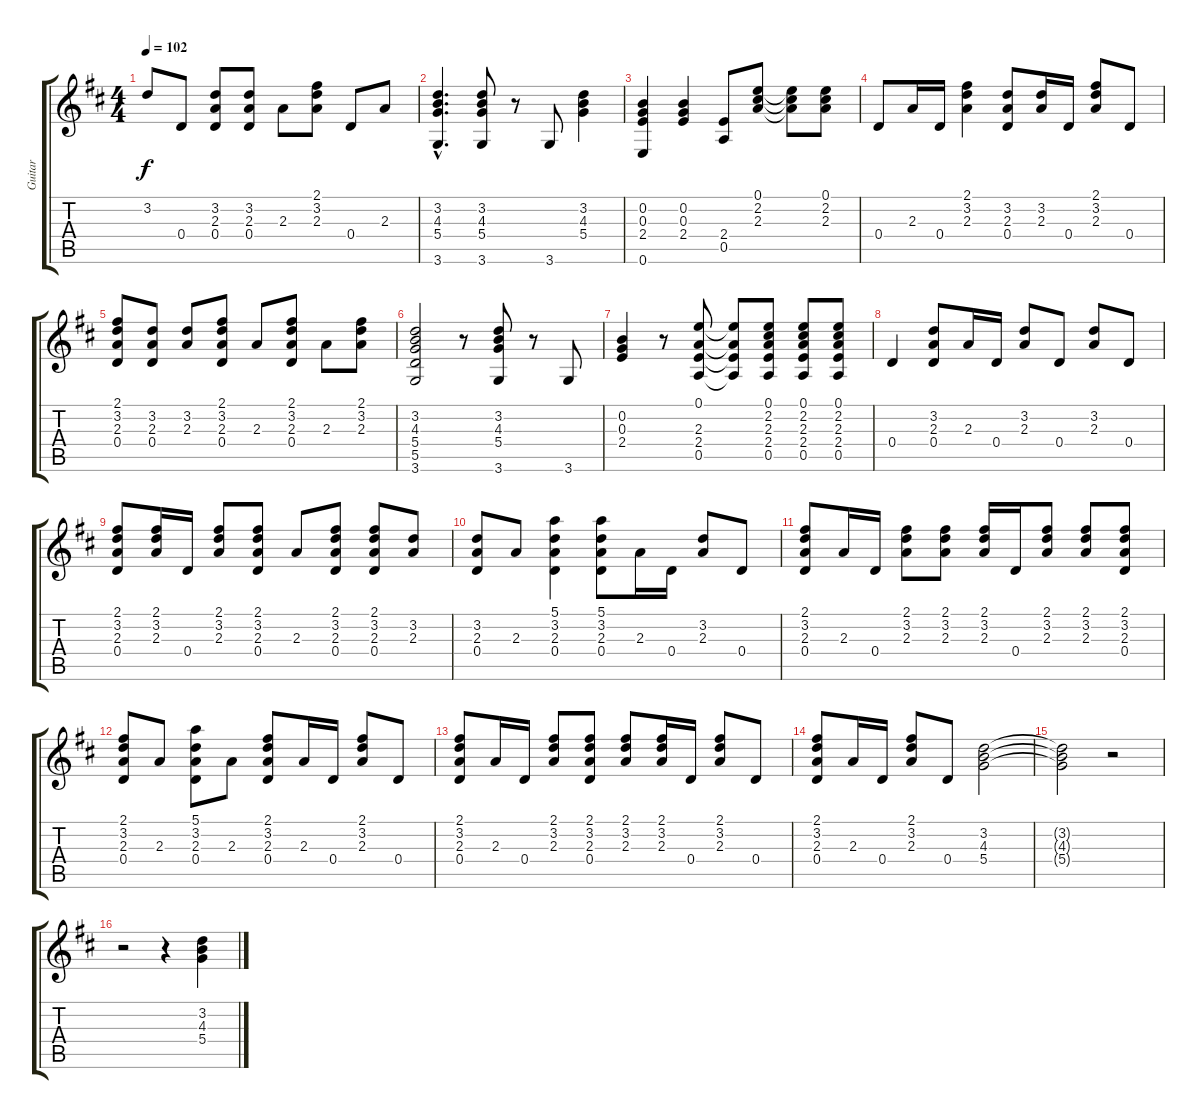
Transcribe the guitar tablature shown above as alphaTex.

\track ("Guitar" "Guitar") {instrument acousticguitarsteel}
\staff {score tabs}
\tuning (E4 B3 G3 D3 A2 E2) {hide}
\ts (4 4)
\tempo 102
\clef g2
\ks d
3.2.8{dy f} 0.4.8 (3.2 2.3 0.4).8 (3.2 2.3 0.4).8 2.3.8 (2.1 3.2 2.3).8 0.4.8 2.3.8 |
(3.2{hac} 4.3{hac} 5.4{hac} 3.6{hac}).4{d} (3.2 4.3 5.4 3.6).8 r.8 3.6.8 (3.2 4.3 5.4).4 |
(0.2 0.3 2.4 0.6).4 (0.2 0.3 2.4).4 (2.4 0.5).8 (0.1 2.2 2.3).8 (0.1{t} 2.2{t} 2.3{t}).8 (0.1 2.2 2.3).8 |
0.4.8 2.3.16 0.4.16 (2.1 3.2 2.3).4 (3.2 2.3 0.4).8 (3.2 2.3).16 0.4.16 (2.1 3.2 2.3).8 0.4.8 |
(2.1 3.2 2.3 0.4).8 (3.2 2.3 0.4).8 (3.2 2.3).8 (2.1 3.2 2.3 0.4).8 2.3.8 (2.1 3.2 2.3 0.4).8 2.3.8 (2.1 3.2 2.3).8 |
(3.2 4.3 5.4 5.5 3.6).2 r.8 (3.2 4.3 5.4 3.6).8 r.8 3.6.8 |
(0.2 0.3 2.4).4 r.8 (0.1 2.3 2.4 0.5).8 (0.1{t} 2.3{t} 2.4{t} 0.5{t}).8 (0.1 2.2 2.3 2.4 0.5).8 (0.1 2.2 2.3 2.4 0.5).8 (0.1 2.2 2.3 2.4 0.5).8 |
0.4.4 (3.2 2.3 0.4).8 2.3.16 0.4.16 (3.2 2.3).8 0.4.8 (3.2 2.3).8 0.4.8 |
(2.1 3.2 2.3 0.4).8 (2.1 3.2 2.3).16 0.4.16 (2.1 3.2 2.3).8 (2.1 3.2 2.3 0.4).8 2.3.8 (2.1 3.2 2.3 0.4).8 (2.1 3.2 2.3 0.4).8 (3.2 2.3).8 |
(3.2 2.3 0.4).8 2.3.8 (5.1 3.2 2.3 0.4).4 (5.1 3.2 2.3 0.4).8 2.3.16 0.4.16 (3.2 2.3).8 0.4.8 |
(2.1 3.2 2.3 0.4).8 2.3.16 0.4.16 (2.1 3.2 2.3).8 (2.1 3.2 2.3).8 (2.1 3.2 2.3).16 0.4.16 (2.1 3.2 2.3).8 (2.1 3.2 2.3).8 (2.1 3.2 2.3 0.4).8 |
(2.1 3.2 2.3 0.4).8 2.3.8 (5.1 3.2 2.3 0.4).8 2.3.8 (2.1 3.2 2.3 0.4).8 2.3.16 0.4.16 (2.1 3.2 2.3).8 0.4.8 |
(2.1 3.2 2.3 0.4).8 2.3.16 0.4.16 (2.1 3.2 2.3).8 (2.1 3.2 2.3 0.4).8 (2.1 3.2 2.3).8 (2.1 3.2 2.3).16 0.4.16 (2.1 3.2 2.3).8 0.4.8 |
(2.1 3.2 2.3 0.4).8 2.3.16 0.4.16 (2.1 3.2 2.3).8 0.4.8 (3.2 4.3 5.4).2 |
(3.2{t} 4.3{t} 5.4{t}).2 r.2 |
r.2 r.4 (3.2 4.3 5.4).4
